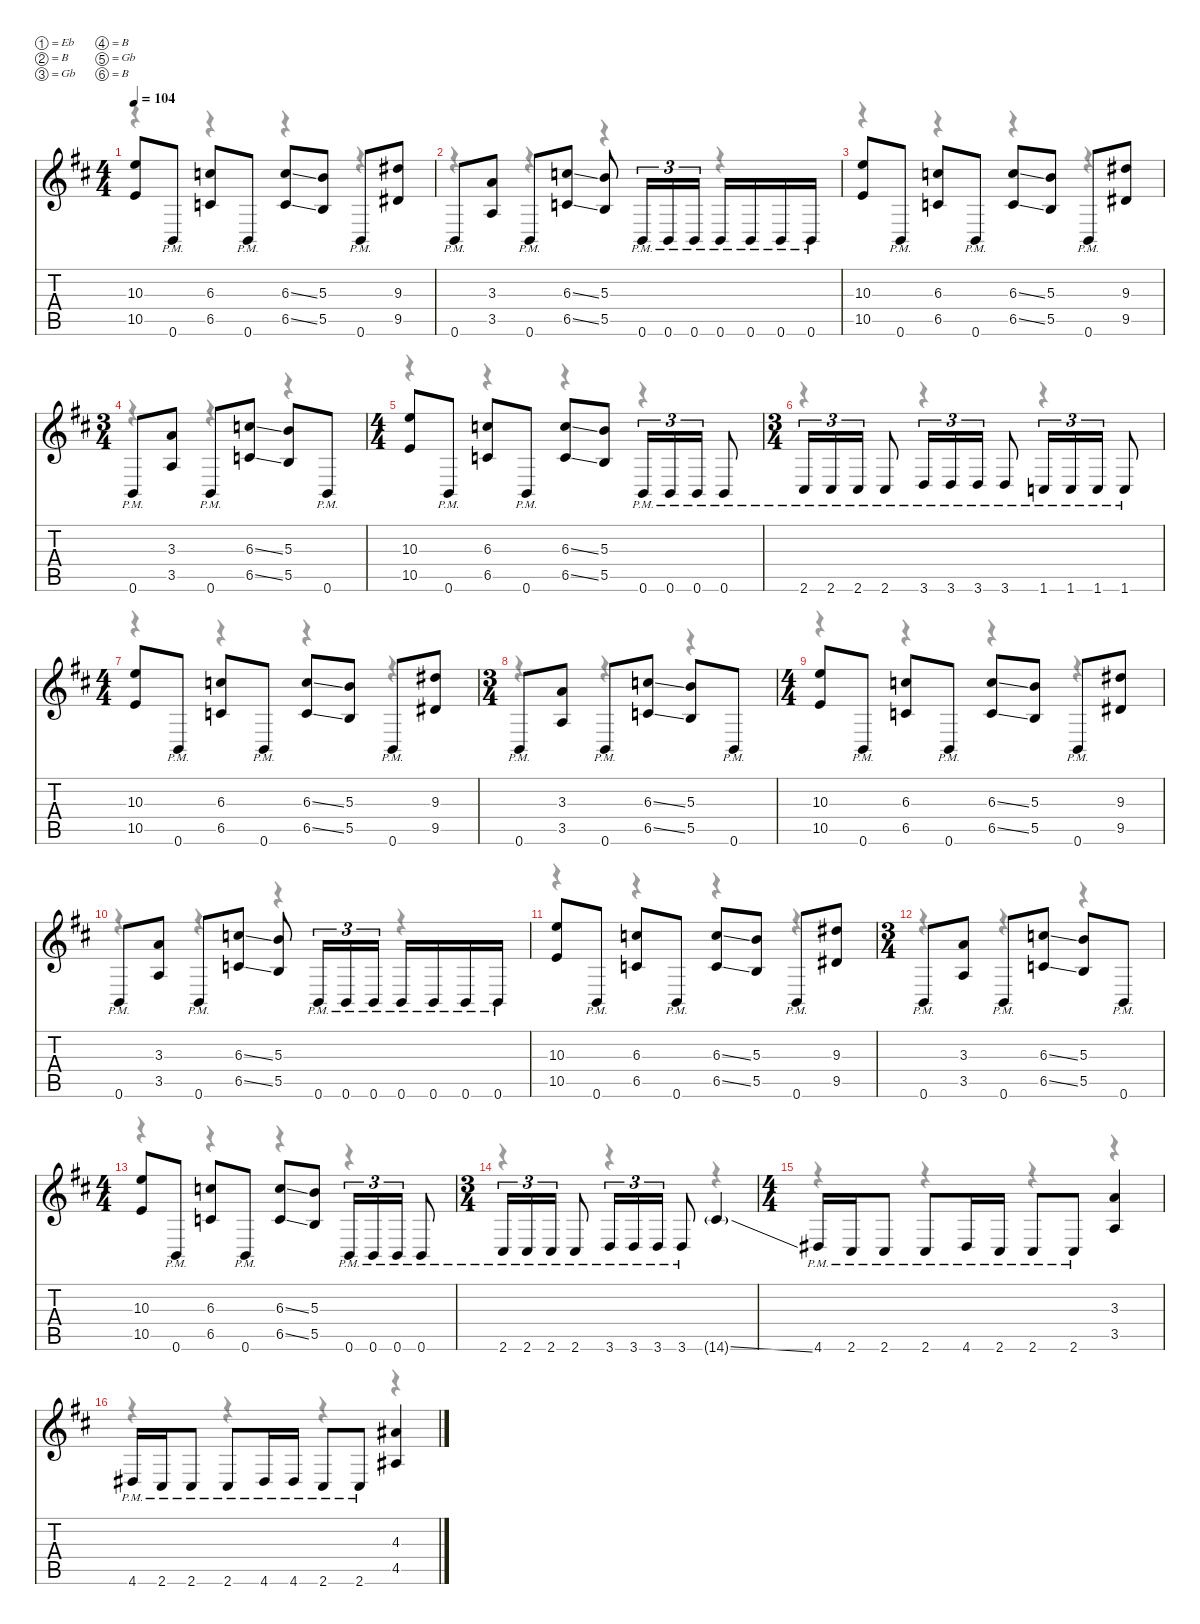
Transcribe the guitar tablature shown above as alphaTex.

\defaultSystemsLayout 4
\hideDynamics
\bracketExtendMode nobrackets
\singleTrackTrackNamePolicy hidden
\multiTrackTrackNamePolicy hidden
\firstSystemTrackNameMode fullname
\otherSystemsTrackNameOrientation horizontal
\track ("Rhythm Guitar 2" "dist.guit.") {instrument distortionguitar}
\staff {score tabs}
\tuning (Eb4 B3 Gb3 B2 Gb2 B1)
\voice
\ts (4 4)
\beaming (8 2 2 2 2)
\tempo 104
\clef g2
\ks bminor
(10.3{acc forcenatural} 10.5{acc forcenatural}).8{dy f beam Up} 0.6{pm acc forcenatural}.8{beam Up} (6.3{acc forcenatural} 6.5{acc forcenatural}).8{beam Up} 0.6{pm acc forcenatural}.8{beam Up} (6.3{ss acc forcenatural} 6.5{ss acc forcenatural}).8{beam Up} (5.3{acc forcenatural} 5.5{acc forcenatural}).8{beam Up} 0.6{pm acc forcenatural}.8{beam Up} (9.3{acc #} 9.5{acc #}).8{beam Up} |
0.6{pm acc forcenatural}.8{beam Up} (3.3{acc forcenatural} 3.5{acc forcenatural}).8{beam Up} 0.6{pm acc forcenatural}.8{beam Up} (6.3{ss acc forcenatural} 6.5{ss acc forcenatural}).8{beam Up} (5.3{acc forcenatural} 5.5{acc forcenatural}).8{beam Up} 0.6{pm acc forcenatural}.16{tu (3 2) beam Up} 0.6{pm acc forcenatural}.16{tu (3 2) beam Up} 0.6{pm acc forcenatural}.16{tu (3 2) beam Up} 0.6{pm acc forcenatural}.16{beam Up} 0.6{pm acc forcenatural}.16{beam Up} 0.6{pm acc forcenatural}.16{beam Up} 0.6{pm acc forcenatural}.16{beam Up} |
(10.3{acc forcenatural} 10.5{acc forcenatural}).8{beam Up} 0.6{pm acc forcenatural}.8{beam Up} (6.3{acc forcenatural} 6.5{acc forcenatural}).8{beam Up} 0.6{pm acc forcenatural}.8{beam Up} (6.3{ss acc forcenatural} 6.5{ss acc forcenatural}).8{beam Up} (5.3{acc forcenatural} 5.5{acc forcenatural}).8{beam Up} 0.6{pm acc forcenatural}.8{beam Up} (9.3{acc #} 9.5{acc #}).8{beam Up} |
\ts (3 4)
\beaming (8 2 2 2 2)
0.6{pm acc forcenatural}.8{beam Up} (3.3{acc forcenatural} 3.5{acc forcenatural}).8{beam Up} 0.6{pm acc forcenatural}.8{beam Up} (6.3{ss acc forcenatural} 6.5{ss acc forcenatural}).8{beam Up} (5.3{acc forcenatural} 5.5{acc forcenatural}).8{beam Up} 0.6{pm acc forcenatural}.8{beam Up} |
\ts (4 4)
\beaming (8 2 2 2 2)
(10.3{acc forcenatural} 10.5{acc forcenatural}).8{beam Up} 0.6{pm acc forcenatural}.8{beam Up} (6.3{acc forcenatural} 6.5{acc forcenatural}).8{beam Up} 0.6{pm acc forcenatural}.8{beam Up} (6.3{ss acc forcenatural} 6.5{ss acc forcenatural}).8{beam Up} (5.3{acc forcenatural} 5.5{acc forcenatural}).8{beam Up} 0.6{pm acc forcenatural}.16{tu (3 2) beam Up} 0.6{pm acc forcenatural}.16{tu (3 2) beam Up} 0.6{pm acc forcenatural}.16{tu (3 2) beam Up} 0.6{pm acc forcenatural}.8{beam Up} |
\ts (3 4)
\beaming (8 2 2 2 2)
2.6{pm acc #}.16{tu (3 2) beam Up} 2.6{pm acc #}.16{tu (3 2) beam Up} 2.6{pm acc #}.16{tu (3 2) beam Up} 2.6{pm acc #}.8{beam Up} 3.6{pm acc forcenatural}.16{tu (3 2) beam Up} 3.6{pm acc forcenatural}.16{tu (3 2) beam Up} 3.6{pm acc forcenatural}.16{tu (3 2) beam Up} 3.6{pm acc forcenatural}.8{beam Up} 1.6{pm acc forcenatural}.16{tu (3 2) beam Up} 1.6{pm acc forcenatural}.16{tu (3 2) beam Up} 1.6{pm acc forcenatural}.16{tu (3 2) beam Up} 1.6{pm acc forcenatural}.8{beam Up} |
\ts (4 4)
\beaming (8 2 2 2 2)
(10.3{acc forcenatural} 10.5{acc forcenatural}).8{beam Up} 0.6{pm acc forcenatural}.8{beam Up} (6.3{acc forcenatural} 6.5{acc forcenatural}).8{beam Up} 0.6{pm acc forcenatural}.8{beam Up} (6.3{ss acc forcenatural} 6.5{ss acc forcenatural}).8{beam Up} (5.3{acc forcenatural} 5.5{acc forcenatural}).8{beam Up} 0.6{pm acc forcenatural}.8{beam Up} (9.3{acc #} 9.5{acc #}).8{beam Up} |
\ts (3 4)
\beaming (8 2 2 2 2)
0.6{pm acc forcenatural}.8{beam Up} (3.3{acc forcenatural} 3.5{acc forcenatural}).8{beam Up} 0.6{pm acc forcenatural}.8{beam Up} (6.3{ss acc forcenatural} 6.5{ss acc forcenatural}).8{beam Up} (5.3{acc forcenatural} 5.5{acc forcenatural}).8{beam Up} 0.6{pm acc forcenatural}.8{beam Up} |
\ts (4 4)
\beaming (8 2 2 2 2)
(10.3{acc forcenatural} 10.5{acc forcenatural}).8{beam Up} 0.6{pm acc forcenatural}.8{beam Up} (6.3{acc forcenatural} 6.5{acc forcenatural}).8{beam Up} 0.6{pm acc forcenatural}.8{beam Up} (6.3{ss acc forcenatural} 6.5{ss acc forcenatural}).8{beam Up} (5.3{acc forcenatural} 5.5{acc forcenatural}).8{beam Up} 0.6{pm acc forcenatural}.8{beam Up} (9.3{acc #} 9.5{acc #}).8{beam Up} |
0.6{pm acc forcenatural}.8{beam Up} (3.3{acc forcenatural} 3.5{acc forcenatural}).8{beam Up} 0.6{pm acc forcenatural}.8{beam Up} (6.3{ss acc forcenatural} 6.5{ss acc forcenatural}).8{beam Up} (5.3{acc forcenatural} 5.5{acc forcenatural}).8{beam Up} 0.6{pm acc forcenatural}.16{tu (3 2) beam Up} 0.6{pm acc forcenatural}.16{tu (3 2) beam Up} 0.6{pm acc forcenatural}.16{tu (3 2) beam Up} 0.6{pm acc forcenatural}.16{beam Up} 0.6{pm acc forcenatural}.16{beam Up} 0.6{pm acc forcenatural}.16{beam Up} 0.6{pm acc forcenatural}.16{beam Up} |
(10.3{acc forcenatural} 10.5{acc forcenatural}).8{beam Up} 0.6{pm acc forcenatural}.8{beam Up} (6.3{acc forcenatural} 6.5{acc forcenatural}).8{beam Up} 0.6{pm acc forcenatural}.8{beam Up} (6.3{ss acc forcenatural} 6.5{ss acc forcenatural}).8{beam Up} (5.3{acc forcenatural} 5.5{acc forcenatural}).8{beam Up} 0.6{pm acc forcenatural}.8{beam Up} (9.3{acc #} 9.5{acc #}).8{beam Up} |
\ts (3 4)
\beaming (8 2 2 2 2)
0.6{pm acc forcenatural}.8{beam Up} (3.3{acc forcenatural} 3.5{acc forcenatural}).8{beam Up} 0.6{pm acc forcenatural}.8{beam Up} (6.3{ss acc forcenatural} 6.5{ss acc forcenatural}).8{beam Up} (5.3{acc forcenatural} 5.5{acc forcenatural}).8{beam Up} 0.6{pm acc forcenatural}.8{beam Up} |
\ts (4 4)
\beaming (8 2 2 2 2)
(10.3{acc forcenatural} 10.5{acc forcenatural}).8{beam Up} 0.6{pm acc forcenatural}.8{beam Up} (6.3{acc forcenatural} 6.5{acc forcenatural}).8{beam Up} 0.6{pm acc forcenatural}.8{beam Up} (6.3{ss acc forcenatural} 6.5{ss acc forcenatural}).8{beam Up} (5.3{acc forcenatural} 5.5{acc forcenatural}).8{beam Up} 0.6{pm acc forcenatural}.16{tu (3 2) beam Up} 0.6{pm acc forcenatural}.16{tu (3 2) beam Up} 0.6{pm acc forcenatural}.16{tu (3 2) beam Up} 0.6{pm acc forcenatural}.8{beam Up} |
\ts (3 4)
\beaming (8 2 2 2 2)
2.6{pm acc #}.16{tu (3 2) beam Up} 2.6{pm acc #}.16{tu (3 2) beam Up} 2.6{pm acc #}.16{tu (3 2) beam Up} 2.6{pm acc #}.8{beam Up} 3.6{pm acc forcenatural}.16{tu (3 2) beam Up} 3.6{pm acc forcenatural}.16{tu (3 2) beam Up} 3.6{pm acc forcenatural}.16{tu (3 2) beam Up} 3.6{pm acc forcenatural}.8{beam Up} 14.6{ss g acc #}.4{dy ff beam Up} |
\ts (4 4)
\beaming (8 2 2 2 2)
4.6{pm acc #}.16{dy f beam Up} 2.6{pm acc #}.16{beam Up} 2.6{pm acc #}.8{beam Up} 2.6{pm acc #}.8{beam Up} 4.6{pm acc #}.16{beam Up} 2.6{pm acc #}.16{beam Up} 2.6{pm acc #}.8{beam Up} 2.6{pm acc #}.8{beam Up} (3.3{acc forcenatural} 3.5{acc forcenatural}).4{beam Up} |
4.6{pm acc #}.16{beam Up} 2.6{pm acc #}.16{beam Up} 2.6{pm acc #}.8{beam Up} 2.6{pm acc #}.8{beam Up} 4.6{pm acc #}.16{beam Up} 4.6{pm acc #}.16{beam Up} 2.6{pm acc #}.8{beam Up} 2.6{pm acc #}.8{beam Up} (4.3{acc #} 4.5{acc #}).4{beam Up}
\voice
\clef g2
\ottava regular
\simile none
\ks bminor
r.4{dy mf beam Down} r.4{beam Down} r.4{beam Down} r.4{beam Down} |
r.4{beam Down} r.4{beam Down} r.4{beam Down} r.4{beam Down} |
r.4{beam Down} r.4{beam Down} r.4{beam Down} r.4{beam Down} |
r.4{beam Down} r.4{beam Down} r.4{beam Down} |
r.4{beam Down} r.4{beam Down} r.4{beam Down} r.4{beam Down} |
r.4{beam Down} r.4{beam Down} r.4{beam Down} |
r.4{beam Down} r.4{beam Down} r.4{beam Down} r.4{beam Down} |
r.4{beam Down} r.4{beam Down} r.4{beam Down} |
r.4{beam Down} r.4{beam Down} r.4{beam Down} r.4{beam Down} |
r.4{beam Down} r.4{beam Down} r.4{beam Down} r.4{beam Down} |
r.4{beam Down} r.4{beam Down} r.4{beam Down} r.4{beam Down} |
r.4{beam Down} r.4{beam Down} r.4{beam Down} |
r.4{beam Down} r.4{beam Down} r.4{beam Down} r.4{beam Down} |
r.4{beam Down} r.4{beam Down} r.4{beam Down} |
r.4{beam Down} r.4{beam Down} r.4{beam Down} r.4{beam Down} |
r.4{beam Down} r.4{beam Down} r.4{beam Down} r.4{beam Down}
